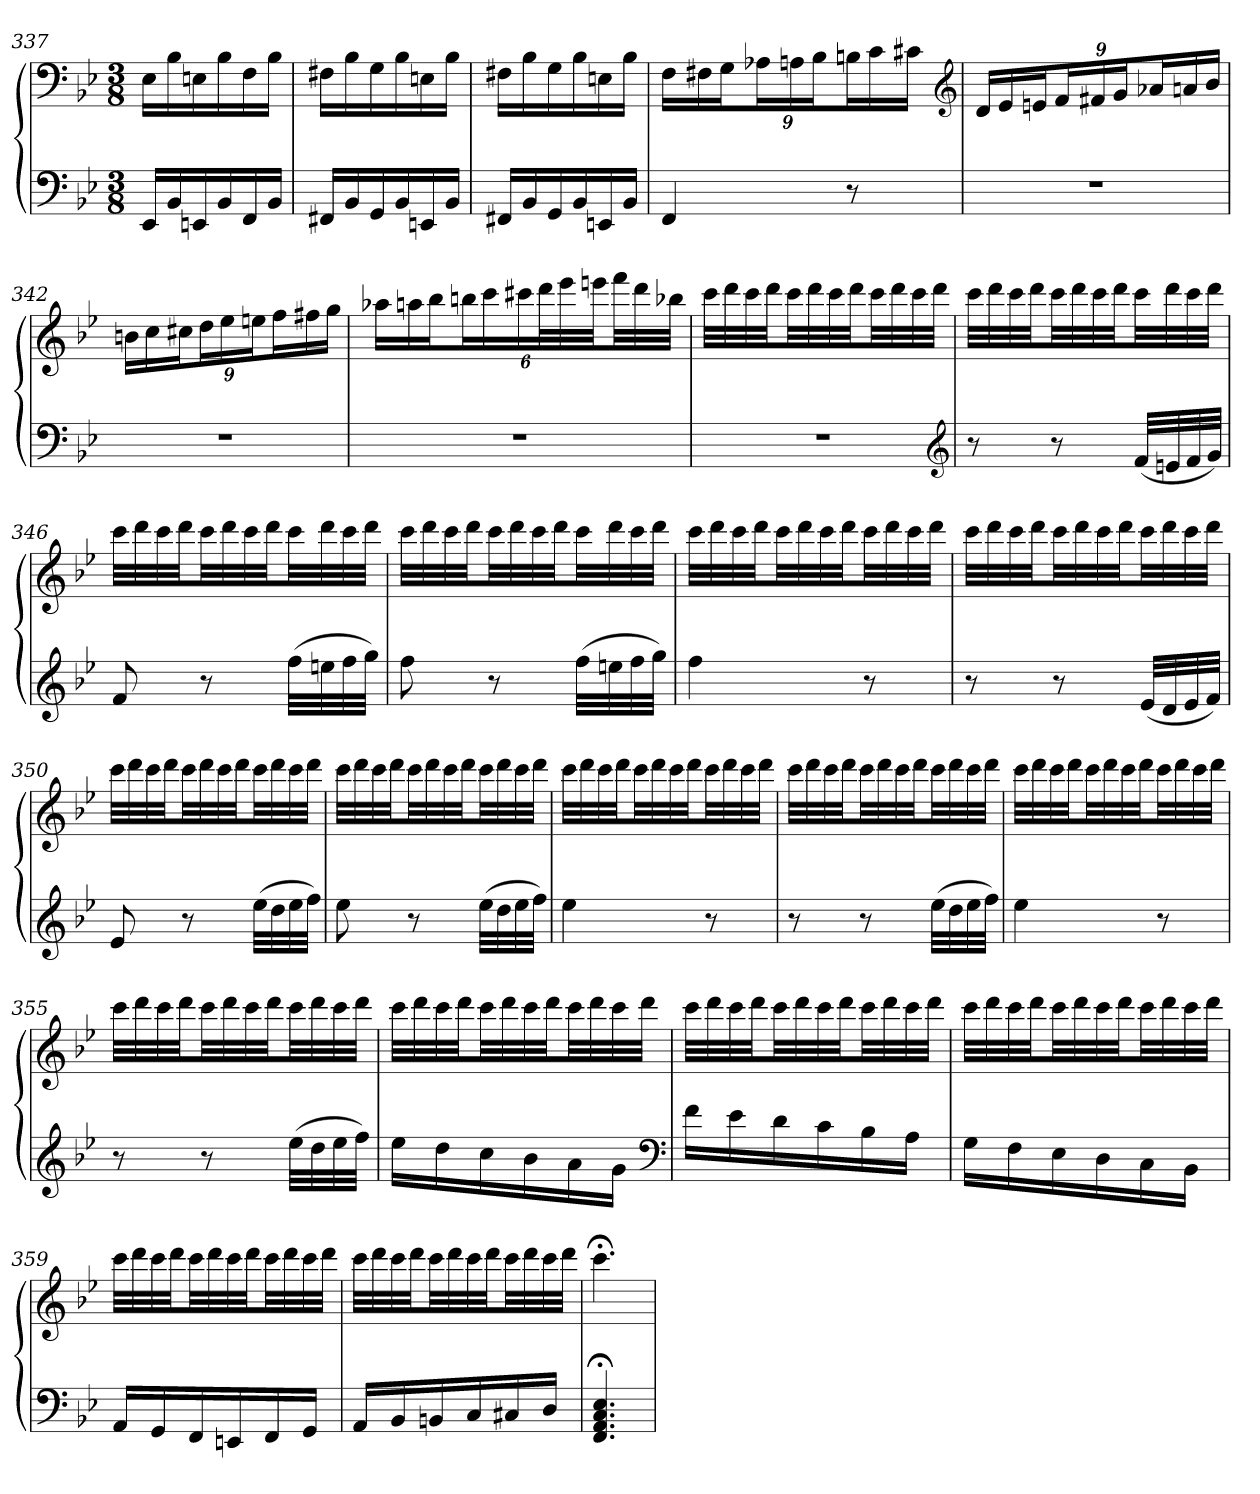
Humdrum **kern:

**kern	**kern
*part1	*part1
*staff2	*staff1
*clefF4	*clefF4
*k[b-e-]	*k[b-e-]
*M3/8	*M3/8
=337	=337
16EE-LL	16E-LL
16BB-	16B-
16EEn	16En
16BB-	16B-
16FF	16F
16BB-JJ	16B-JJ
=338	=338
16FF#XLL	16F#XLL
16BB-	16B-
16GG	16G
16BB-	16B-
16EEn	16En
16BB-JJ	16B-JJ
=339	=339
16FF#XLL	16F#XLL
16BB-	16B-
16GG	16G
16BB-	16B-
16EEn	16En
16BB-JJ	16B-JJ
=340	=340
4FF	24FLL
.	24F#X
.	24GJ
.	24A-XL
.	24An
.	24B-J
8r	24BnL
.	24c
.	24c#XJJ
*	*clefG2
=341	=341
4.r	24dLL
.	24e-
.	24enJ
.	24fL
.	24f#X
.	24gJ
.	24a-XL
.	24an
.	24b-JJ
=342	=342
4.r	24bnLL
.	24cc
.	24cc#XJ
.	24ddL
.	24ee-
.	24eenJ
.	24ffL
.	24ff#X
.	24ggJJ
=343	=343
4.r	24aa-XLL
.	24aan
.	24bb-J
.	24bbnL
.	24ccc
.	24ccc#X
.	48dddL
.	48eee-
.	48eeenJJ
.	48fffLL
.	48ddd
.	48bb-XJJJ
=344	=344
4.r	32cccLLL
.	32ddd
.	32ccc
.	32dddJJ
.	32cccLL
.	32ddd
.	32ccc
.	32dddJJ
.	32cccLL
.	32ddd
.	32ccc
.	32dddJJJ
*clefG2	*
=345	=345
8r	32cccLLL
.	32ddd
.	32ccc
.	32dddJJ
8r	32cccLL
.	32ddd
.	32ccc
.	32dddJJ
(32fLLL	32cccLL
32en	32ddd
32f	32ccc
32gJJJ)	32dddJJJ
=346	=346
8f	32cccLLL
.	32ddd
.	32ccc
.	32dddJJ
8r	32cccLL
.	32ddd
.	32ccc
.	32dddJJ
(32ffLLL	32cccLL
32een	32ddd
32ff	32ccc
32ggJJJ)	32dddJJJ
=347	=347
8ff	32cccLLL
.	32ddd
.	32ccc
.	32dddJJ
8r	32cccLL
.	32ddd
.	32ccc
.	32dddJJ
(32ffLLL	32cccLL
32een	32ddd
32ff	32ccc
32ggJJJ)	32dddJJJ
=348	=348
4ff	32cccLLL
.	32ddd
.	32ccc
.	32dddJJ
.	32cccLL
.	32ddd
.	32ccc
.	32dddJJ
8r	32cccLL
.	32ddd
.	32ccc
.	32dddJJJ
=349	=349
8r	32cccLLL
.	32ddd
.	32ccc
.	32dddJJ
8r	32cccLL
.	32ddd
.	32ccc
.	32dddJJ
(32e-LLL	32cccLL
32d	32ddd
32e-	32ccc
32fJJJ)	32dddJJJ
=350	=350
8e-	32cccLLL
.	32ddd
.	32ccc
.	32dddJJ
8r	32cccLL
.	32ddd
.	32ccc
.	32dddJJ
(32ee-LLL	32cccLL
32dd	32ddd
32ee-	32ccc
32ffJJJ)	32dddJJJ
=351	=351
8ee-	32cccLLL
.	32ddd
.	32ccc
.	32dddJJ
8r	32cccLL
.	32ddd
.	32ccc
.	32dddJJ
(32ee-LLL	32cccLL
32dd	32ddd
32ee-	32ccc
32ffJJJ)	32dddJJJ
=352	=352
4ee-	32cccLLL
.	32ddd
.	32ccc
.	32dddJJ
.	32cccLL
.	32ddd
.	32ccc
.	32dddJJ
8r	32cccLL
.	32ddd
.	32ccc
.	32dddJJJ
=353	=353
8r	32cccLLL
.	32ddd
.	32ccc
.	32dddJJ
8r	32cccLL
.	32ddd
.	32ccc
.	32dddJJ
(32ee-LLL	32cccLL
32dd	32ddd
32ee-	32ccc
32ffJJJ)	32dddJJJ
=354	=354
4ee-	32cccLLL
.	32ddd
.	32ccc
.	32dddJJ
.	32cccLL
.	32ddd
.	32ccc
.	32dddJJ
8r	32cccLL
.	32ddd
.	32ccc
.	32dddJJJ
=355	=355
8r	32cccLLL
.	32ddd
.	32ccc
.	32dddJJ
8r	32cccLL
.	32ddd
.	32ccc
.	32dddJJ
(32ee-LLL	32cccLL
32dd	32ddd
32ee-	32ccc
32ffJJJ)	32dddJJJ
=356	=356
16ee-LL	32cccLLL
.	32ddd
16dd	32ccc
.	32dddJJ
16cc	32cccLL
.	32ddd
16b-	32ccc
.	32dddJJ
16a	32cccLL
.	32ddd
16gJJ	32ccc
.	32dddJJJ
*clefF4	*
=357	=357
16fLL	32cccLLL
.	32ddd
16e-	32ccc
.	32dddJJ
16d	32cccLL
.	32ddd
16c	32ccc
.	32dddJJ
16B-	32cccLL
.	32ddd
16AJJ	32ccc
.	32dddJJJ
=358	=358
16GLL	32cccLLL
.	32ddd
16F	32ccc
.	32dddJJ
16E-	32cccLL
.	32ddd
16D	32ccc
.	32dddJJ
16C	32cccLL
.	32ddd
16BB-JJ	32ccc
.	32dddJJJ
=359	=359
16AALL	32cccLLL
.	32ddd
16GG	32ccc
.	32dddJJ
16FF	32cccLL
.	32ddd
16EEn	32ccc
.	32dddJJ
16FF	32cccLL
.	32ddd
16GGJJ	32ccc
.	32dddJJJ
=360	=360
16AALL	32cccLLL
.	32ddd
16BB-	32ccc
.	32dddJJ
16BBn	32cccLL
.	32ddd
16C	32ccc
.	32dddJJ
16C#X	32cccLL
.	32ddd
16DJJ	32ccc
.	32dddJJJ
=361	=361
4.FF;< 4.AA;< 4.C;< 4.E-;<	4.ccc;<
=	=
*-	*-
